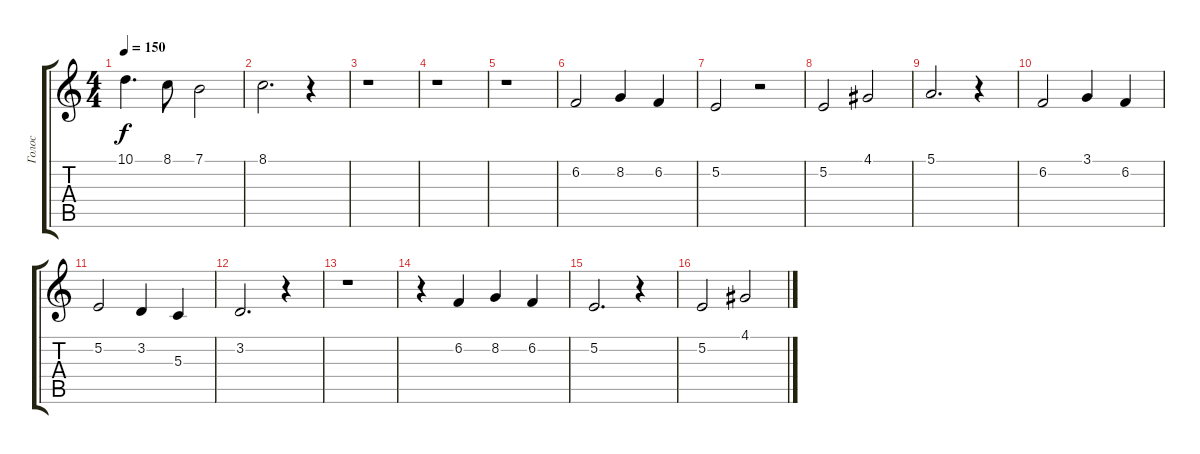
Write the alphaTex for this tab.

\track ("Голос" "Голос") {instrument viola}
\staff {score tabs}
\tuning (E4 B3 G3 D3 A2 E2) {hide}
\ts (4 4)
\tempo 150
\clef g2
\ks c
10.1.4{d dy f} 8.1.8 7.1.2 |
8.1.2{d} r.4 |
r.1 |
r.1 |
r.1 |
6.2.2 8.2.4 6.2.4 |
5.2.2 r.2 |
5.2.2 4.1.2 |
5.1.2{d} r.4 |
6.2.2 3.1.4 6.2.4 |
5.2.2 3.2.4 5.3.4 |
3.2.2{d} r.4 |
r.1 |
r.4 6.2.4 8.2.4 6.2.4 |
5.2.2{d} r.4 |
5.2.2 4.1.2
